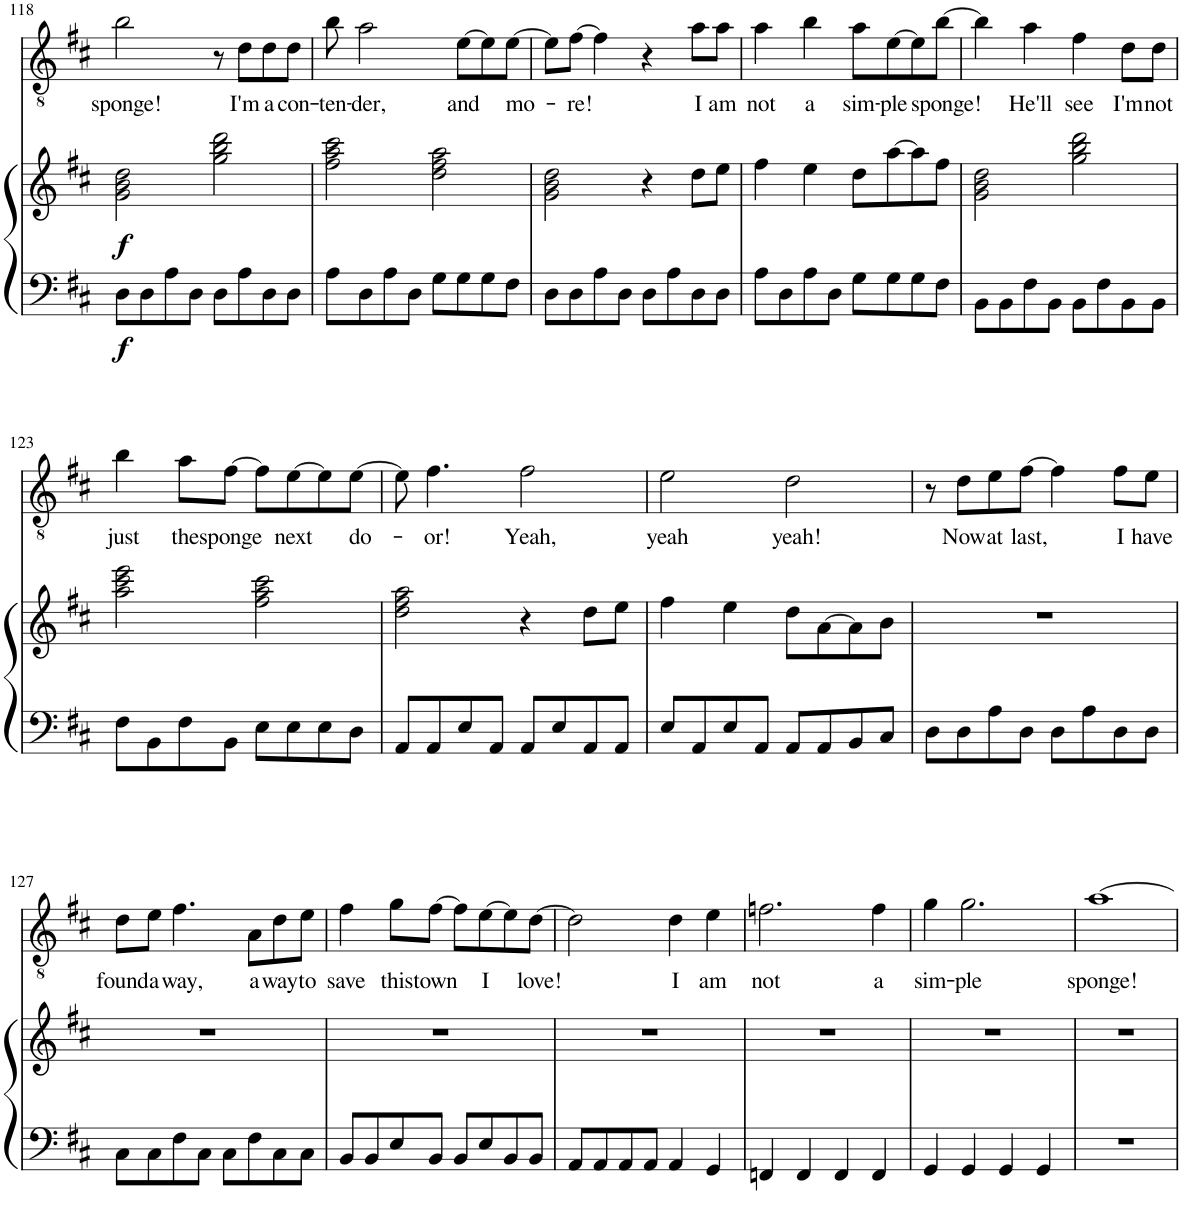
**kern	**kern	**dynam	**kern	**text
*part2	*part2	*part2	*part1	*part1
*staff3	*staff2	*staff2/3	*staff1	*staff1
*I"Piano	*	*	*I"Voice	*
*I'Pno	*	*	*	*
!!LO:PB:g=z
*clefF4	*clefG2	*	*clefGv2	*
*k[f#c#]	*k[f#c#]	*	*k[f#c#]	*
*M4/4	*M4/4	*	*M4/4	*
=118	=118	=118	=118	=118
!	!	!LO:DY:b=2	!	!LO:LY:b
!	!	!LO:DY:n=1:b	!	!
8D\L	2g\ 2b\ 2dd\	f f	2b\	sponge!
8D\	.	.	.	.
8A\	.	.	.	.
8D\J	.	.	.	.
8D\L	2gg\ 2bb\ 2ddd\	.	8r	.
!	!	!	!	!LO:LY:b
8A\	.	.	8d\L	I'm
!	!	!	!	!LO:LY:b
8D\	.	.	8d\	a
!	!	!	!	!LO:LY:b
8D\J	.	.	8d\J	con-
=119	=119	=119	=119	=119
!	!	!	!	!LO:LY:b
8A\L	2ff#\ 2aa\ 2ccc#\	.	8b\	-ten-
!	!	!	!	!LO:LY:b
8D\	.	.	2a\	-der,
8A\	.	.	.	.
8D\J	.	.	.	.
8G\L	2dd\ 2ff#\ 2aa\	.	.	.
!	!	!	!	!LO:LY:b
8G\	.	.	[8e\L	and
8G\	.	.	8e\]	.
!	!	!	!	!LO:LY:b
8F#\J	.	.	[8e\J	mo-
=120	=120	=120	=120	=120
8D\L	2g\ 2b\ 2dd\	.	8e\L]	.
!	!	!	!	!LO:LY:b
8D\	.	.	[8f#\J	-re!
8A\	.	.	4f#\]	.
8D\J	.	.	.	.
8D\L	4r	.	4r	.
8A\	.	.	.	.
!	!	!	!	!LO:LY:b
8D\	8dd\L	.	8a\L	I
!	!	!	!	!LO:LY:b
8D\J	8ee\J	.	8a\J	am
=121	=121	=121	=121	=121
!	!	!	!	!LO:LY:b
8A\L	4ff#\	.	4a\	not
8D\	.	.	.	.
!	!	!	!	!LO:LY:b
8A\	4ee\	.	4b\	a
8D\J	.	.	.	.
!	!	!	!	!LO:LY:b
8G\L	8dd\L	.	8a\L	sim-
!	!	!	!	!LO:LY:b
8G\	[8aa\	.	[8e\	-ple
8G\	8aa\]	.	8e\]	.
!	!	!	!	!LO:LY:b
8F#\J	8ff#\J	.	[8b\J	sponge!
=122	=122	=122	=122	=122
8BB\L	2g\ 2b\ 2dd\	.	4b\]	.
8BB\	.	.	.	.
!	!	!	!	!LO:LY:b
8F#\	.	.	4a\	He'll
8BB\J	.	.	.	.
!	!	!	!	!LO:LY:b
8BB\L	2gg\ 2bb\ 2ddd\	.	4f#\	see
8F#\	.	.	.	.
!	!	!	!	!LO:LY:b
8BB\	.	.	8d\L	I'm
!	!	!	!	!LO:LY:b
8BB\J	.	.	8d\J	not
!!LO:LB:g=z
=123	=123	=123	=123	=123
!	!	!	!	!LO:LY:b
8F#\L	2aa\ 2ccc#\ 2eee\	.	4b\	just
8BB\	.	.	.	.
!	!	!	!	!LO:LY:b
8F#\	.	.	8a\L	the
!	!	!	!	!LO:LY:b
8BB\J	.	.	[8f#\J	sponge
8E\L	2ff#\ 2aa\ 2ccc#\	.	8f#\L]	.
!	!	!	!	!LO:LY:b
8E\	.	.	[8e\	next
8E\	.	.	8e\]	.
!	!	!	!	!LO:LY:b
8D\J	.	.	[8e\J	do-
=124	=124	=124	=124	=124
8AA/L	2dd\ 2ff#\ 2aa\	.	8e\]	.
!	!	!	!	!LO:LY:b
8AA/	.	.	4.f#\	-or!
8E/	.	.	.	.
8AA/J	.	.	.	.
!	!	!	!	!LO:LY:b
8AA/L	4r	.	2f#\	Yeah,
8E/	.	.	.	.
8AA/	8dd\L	.	.	.
8AA/J	8ee\J	.	.	.
=125	=125	=125	=125	=125
!	!	!	!	!LO:LY:b
8E/L	4ff#\	.	2e\	yeah
8AA/	.	.	.	.
8E/	4ee\	.	.	.
8AA/J	.	.	.	.
!	!	!	!	!LO:LY:b
8AA/L	8dd\L	.	2d\	yeah!
8AA/	[8a\	.	.	.
8BB/	8a\]	.	.	.
8C#/J	8b\J	.	.	.
=126	=126	=126	=126	=126
8D\L	1r	.	8r	.
!	!	!	!	!LO:LY:b
8D\	.	.	8d\L	Now
!	!	!	!	!LO:LY:b
8A\	.	.	8e\	at
!	!	!	!	!LO:LY:b
8D\J	.	.	[8f#\J	last,
8D\L	.	.	4f#\]	.
8A\	.	.	.	.
!	!	!	!	!LO:LY:b
8D\	.	.	8f#\L	I
!	!	!	!	!LO:LY:b
8D\J	.	.	8e\J	have
!!LO:LB:g=z
=127	=127	=127	=127	=127
!	!	!	!	!LO:LY:b
8C#\L	1r	.	8d\L	found
!	!	!	!	!LO:LY:b
8C#\	.	.	8e\J	a
!	!	!	!	!LO:LY:b
8F#\	.	.	4.f#\	way,
8C#\J	.	.	.	.
8C#\L	.	.	.	.
!	!	!	!	!LO:LY:b
8F#\	.	.	8A\L	a
!	!	!	!	!LO:LY:b
8C#\	.	.	8d\	way
!	!	!	!	!LO:LY:b
8C#\J	.	.	8e\J	to
=128	=128	=128	=128	=128
!	!	!	!	!LO:LY:b
8BB/L	1r	.	4f#\	save
8BB/	.	.	.	.
!	!	!	!	!LO:LY:b
8E/	.	.	8g\L	this
!	!	!	!	!LO:LY:b
8BB/J	.	.	[8f#\J	town
8BB/L	.	.	8f#\L]	.
!	!	!	!	!LO:LY:b
8E/	.	.	[8e\	I
8BB/	.	.	8e\]	.
!	!	!	!	!LO:LY:b
8BB/J	.	.	[8d\J	love!
=129	=129	=129	=129	=129
8AA/L	1r	.	2d\]	.
8AA/	.	.	.	.
8AA/	.	.	.	.
8AA/J	.	.	.	.
!	!	!	!	!LO:LY:b
4AA/	.	.	4d\	I
!	!	!	!	!LO:LY:b
4GG/	.	.	4e\	am
=130	=130	=130	=130	=130
!	!	!	!	!LO:LY:b
4FFn/	1r	.	2.fn\	not
4FF/	.	.	.	.
4FF/	.	.	.	.
!	!	!	!	!LO:LY:b
4FF/	.	.	4f\	a
=131	=131	=131	=131	=131
!	!	!	!	!LO:LY:b
4GG/	1r	.	4g\	sim-
!	!	!	!	!LO:LY:b
4GG/	.	.	2.g\	-ple
4GG/	.	.	.	.
4GG/	.	.	.	.
=132	=132	=132	=132	=132
!	!	!	!	!LO:LY:b
1r	1r	.	[1a	sponge!
=	=	=	=	=
*-	*-	*-	*-	*-
